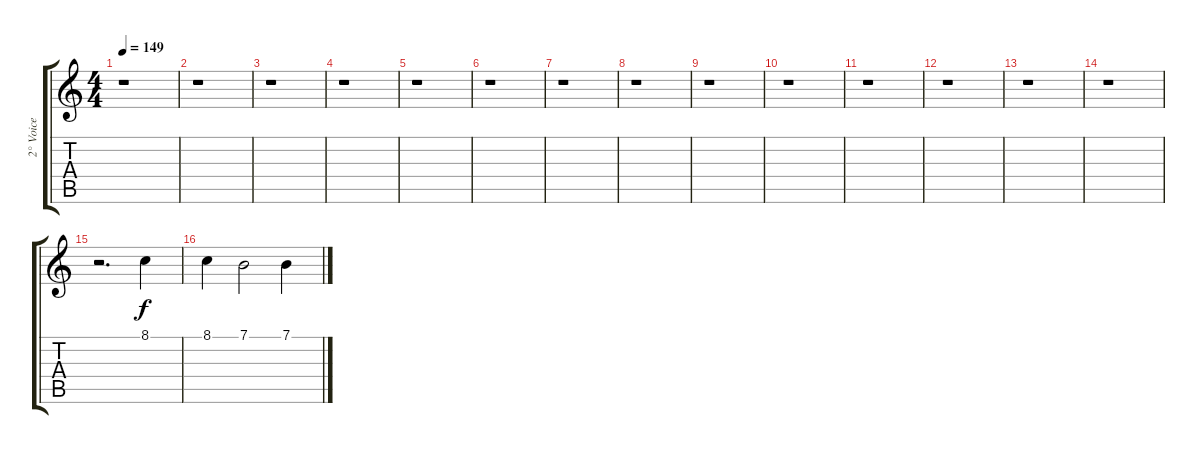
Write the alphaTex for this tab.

\track ("2° Voice" "2° Voice") {instrument pad4choir}
\staff {score tabs}
\tuning (E4 B3 G3 D3 A2 E2) {hide}
\ts (4 4)
\tempo 149
\clef g2
\ks c
r.1{dy f} |
r.1 |
r.1 |
r.1 |
r.1 |
r.1 |
r.1 |
r.1 |
r.1 |
r.1 |
r.1 |
r.1 |
r.1 |
r.1 |
r.2{d} 8.1.4 |
8.1.4 7.1.2 7.1.4
